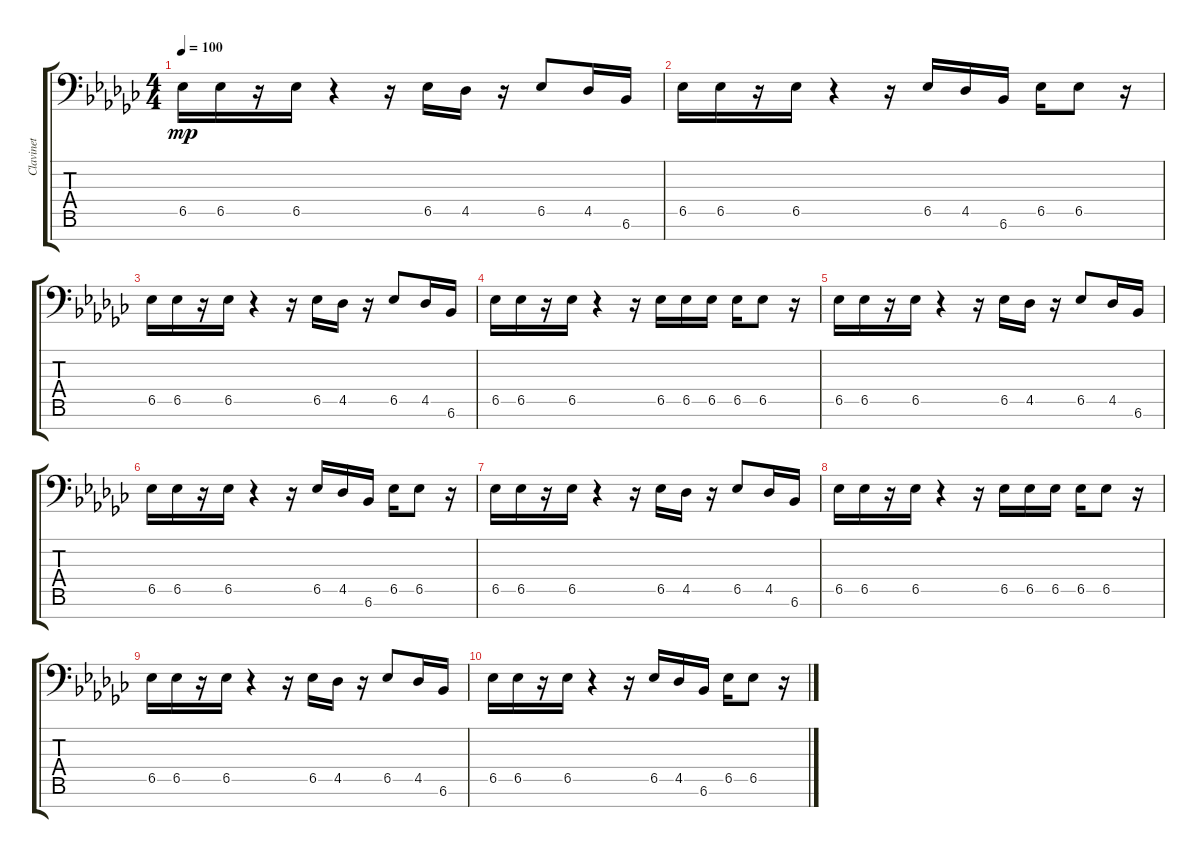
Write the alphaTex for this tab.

\track ("Clavinet" "Clavinet") {instrument clavinet}
\staff {score tabs}
\tuning (E4 B3 G3 D3 A2 E2 A1) {hide}
\ts (4 4)
\tempo 100
\clef f4
\ks ebminor
6.5.16{dy mp} 6.5.16 r.16 6.5.16 r.4 r.16 6.5.16 4.5.16 r.16 6.5.8 4.5.16 6.6.16 |
6.5.16 6.5.16 r.16 6.5.16 r.4 r.16 6.5.16 4.5.16 6.6.16 6.5.16 6.5.8 r.16 |
6.5.16 6.5.16 r.16 6.5.16 r.4 r.16 6.5.16 4.5.16 r.16 6.5.8 4.5.16 6.6.16 |
6.5.16 6.5.16 r.16 6.5.16 r.4 r.16 6.5.16 6.5.16 6.5.16 6.5.16 6.5.8 r.16 |
6.5.16 6.5.16 r.16 6.5.16 r.4 r.16 6.5.16 4.5.16 r.16 6.5.8 4.5.16 6.6.16 |
6.5.16 6.5.16 r.16 6.5.16 r.4 r.16 6.5.16 4.5.16 6.6.16 6.5.16 6.5.8 r.16 |
6.5.16 6.5.16 r.16 6.5.16 r.4 r.16 6.5.16 4.5.16 r.16 6.5.8 4.5.16 6.6.16 |
6.5.16 6.5.16 r.16 6.5.16 r.4 r.16 6.5.16 6.5.16 6.5.16 6.5.16 6.5.8 r.16 |
6.5.16 6.5.16 r.16 6.5.16 r.4 r.16 6.5.16 4.5.16 r.16 6.5.8 4.5.16 6.6.16 |
6.5.16 6.5.16 r.16 6.5.16 r.4 r.16 6.5.16 4.5.16 6.6.16 6.5.16 6.5.8 r.16
